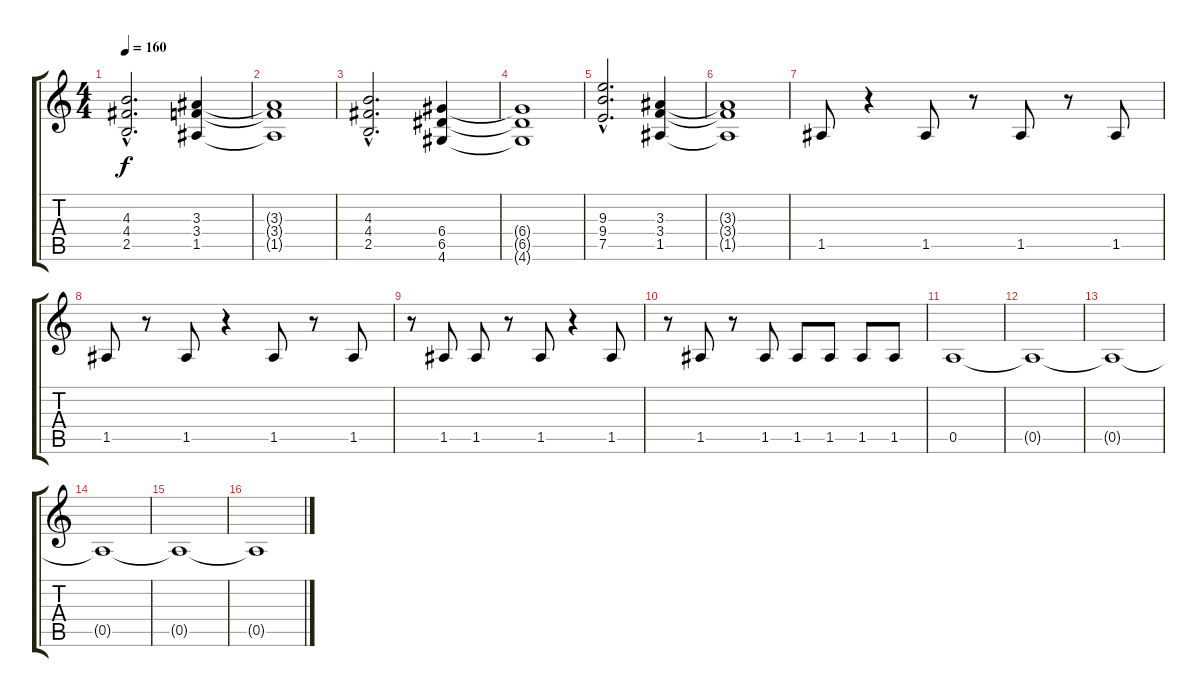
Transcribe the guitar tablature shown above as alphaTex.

\track "" {instrument overdrivenguitar}
\staff {score tabs}
\tuning (E4 B3 G3 D3 A2 E2) {hide}
\ts (4 4)
\tempo 160
\clef g2
\ks c
(4.3{hac} 4.4{hac} 2.5{hac}).2{d dy f} (3.3 3.4 1.5).4 |
(3.3{t} 3.4{t} 1.5{t}).1 |
(4.3{hac} 4.4{hac} 2.5{hac}).2{d} (6.4 6.5 4.6).4 |
(6.4{t} 6.5{t} 4.6{t}).1 |
(9.3{hac} 9.4{hac} 7.5{hac}).2{d} (3.3 3.4 1.5).4 |
(3.3{t} 3.4{t} 1.5{t}).1 |
1.5.8 r.4 1.5.8 r.8 1.5.8 r.8 1.5.8 |
1.5.8 r.8 1.5.8 r.4 1.5.8 r.8 1.5.8 |
r.8 1.5.8 1.5.8 r.8 1.5.8 r.4 1.5.8 |
r.8 1.5.8 r.8 1.5.8 1.5.8 1.5.8 1.5.8 1.5.8 |
0.5.1 |
0.5{t}.1 |
0.5{t}.1 |
0.5{t}.1 |
0.5{t}.1 |
0.5{t}.1
